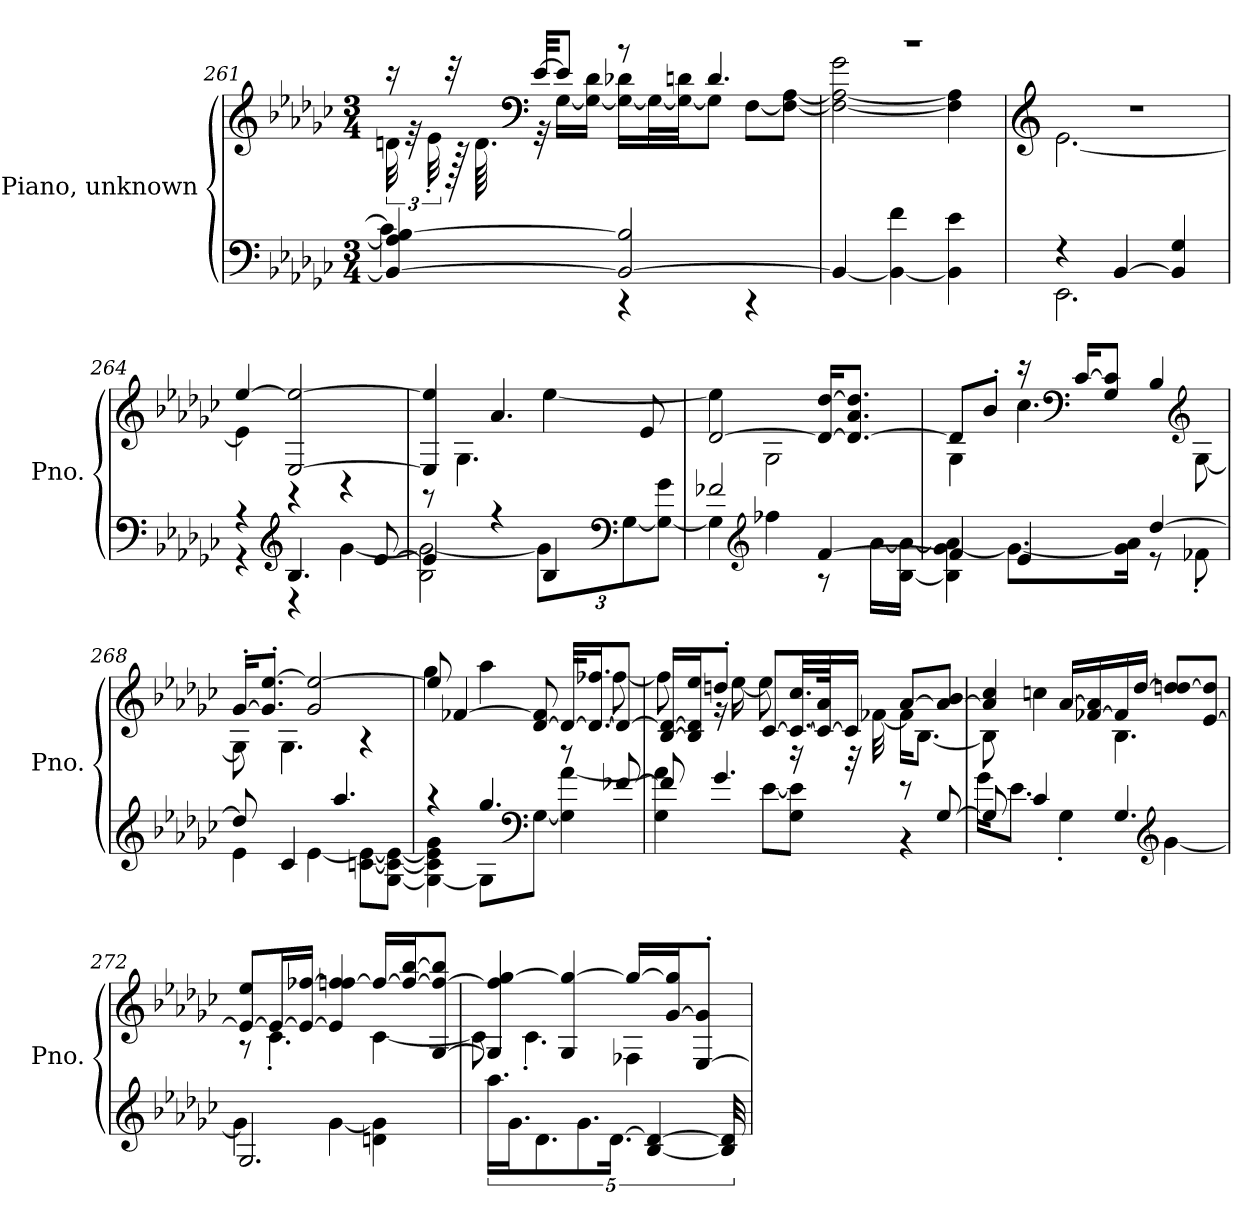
**kern	**kern
*part1	*part1
*staff2	*staff1
*I"Piano, unknown	*
*I'Pno.	*
!!LO:LB:g=z
*clefF4	*clefG2
*k[b-e-a-d-g-c-]	*k[b-e-a-d-g-c-]
*M3/4	*M3/4
=261	=261
*^	*^
4BB-/_ 4A-/] [4B-/	4c-\]	16r	48dn\
.	.	.	48r
.	.	.	48e-'\
.	.	32r	128r
.	.	.	64.d\
*	*	*clefF4	*
.	.	[32e-/KKL	32r
.	.	8e-/J]	[16G-\LL
.	.	.	16G-\_ 16d\JJ
2BB-/_ 2B-/]	4r	8r	16G-\_ 16d-X\LL
.	.	.	32G-\L_
.	.	.	32G-\_ 32dn\JJ
.	.	4.d/	8G-\J]
.	4r	.	[8F\L
.	.	.	8F\_ [8A-\J
*v	*v	*	*
=262	=262	=262
4BB-/_	2.r	2F\_ 2A-\_ 2g-\
4BB-\_ 4f\	.	.
4BB-\] 4e-\	.	4F\] 4A-\]
=263	=263	=263
*	*clefG2	*
*^	*	*
4r	2.EE-\	2.r	[2.e-\
[4BB-/	.	.	.
4BB-/] 4G-/	.	.	.
=264	=264	=264	=264
4r	4r	[4ee-/	4e-\]
*clefG2	*	*	*
4.B-/	4r	[2E-/ 2ee-/_	4r
.	[4g-\	.	4r
[8e-/	.	.	.
!!LO:LB:g=z	!!
=265	=265	=265	=265
4e-/]	2B-\ 2g-\_	4E-/] 4ee-/]	8r
.	.	.	4.G-\
4r	.	4.a-/	.
*	*Xbrackettup	*	*
4B-/	12g-\L]	.	[4ee-\
*clefF4	*	*	*
.	[12G-\	.	.
.	.	8e-/	.
.	12G-\_ 12g-\J	.	.
=266	=266	=266	=266
2f-X/	4G-\]	[2d-/	4ee-\]
*clefG2	*	*	*
.	4ff-X\	.	2G-\
[4f-/	8r	16d-/_ [16dd-/KL	.
.	.	8.d-/_ 8.a-/ 8.dd-/]J	.
.	[16a-\LL	.	.
.	[16B-\ 16a-\_JJ	.	.
=267	=267	=267	=267
4f-/]	4B-\] [4g-\ 4a-\]	8d-/L]	4G-\
.	.	8b-'/J	.
4e-/	8.g-\L_	16r	4.cc-\
*	*	*clefF4	*
.	.	[16c-/KL	.
.	.	8G-/ 8c-/]J	.
.	16g-\] 16a-\Jk	.	.
[4dd-/	8r	4B-/	.
*	*	*clefG2	*
.	8f-X'\	.	[8G-\
!!LO:LB:g=z	!!
=268	=268	=268	=268
8dd-/]	4e-\	[16g-'/KL	8G-\]
.	.	8.g-/]' [8.ee-/'J	.
4c-/	.	.	4.G-\
.	[4e-\	2g-/ 2ee-/_	.
4.aa-/	.	.	.
.	[8cn\ 8e-\_L	.	4r
.	[8G-\ 8c\_ 8e-\_J	.	.
=269	=269	=269	=269
4r	4G-\_ 4c\] 4e-\] 4g-\	8ee-/]	4gg-\
.	.	[4f-X/	.
4.gg-/	8G-\L]	.	4aa-\
*clefF4	*	*	*
.	[8G-\J	[8d-/ 8f-/]	.
.	4G-\] [4a-\	32d-/KLL_	8r
.	.	16.d-/_ 16.ff-X/J	.
[8f-X/	.	8d-/J_	[8ff-\
!!LO:PB:g=z	!!
=270	=270	=270	=270
8f-/]	4G-\ 4a-\]	[16B-/ 16d-/_LL	8ff-\]
.	.	16B-/] 16d-/] 16ee-/J	.
4.g-/	.	8ddn'/J	16r
.	.	.	[16ee-\
.	[8e-\L	[8c-/L	8ee-\]
.	8G-\ 8e-\]J	32.c-/_ 32.cc-/LL	16r
.	.	64c-/_ 64a-/JK	.
.	.	16c-/JJ]	32r
.	.	.	[32f-X\
8r	4r	[8a-/L	16f-\KL]
.	.	.	[8.B-\J
[8G-/	.	8a-/_ 8b-/J	.
=271	=271	=271	=271
8G-/]	16g-\KL	4a-/] 4cc-/	8B-\]
.	8.e-\J	.	.
4c-/	.	.	4ccn\
.	4G-'\	[16a-/LL	.
.	.	[16f-X/ 16a-/]	.
4.G-/	.	16f-/]	4.B-\
.	.	[16dd-/JJ	.
*clefG2	*	*	*
.	[4g-\	8dd-/] [8ddn/L	.
.	.	[8e-/ 8dd/]J	.
!!LO:LB:g=z	!!
=272	=272	=272	=272
2.G-/	4g-\]	8e-/_ 8ee-/L	8r
.	.	16e-/L_	4.c-'\
.	.	16e-/_ [16ff-X/JJ	.
.	[4g-\	4e-/] 4ff-/] [4ffn/	.
.	4dn\ 4g-\]	16ff/LL_	[4c-\
.	.	16ff/_ [16bb-/J	.
.	.	[8G-/ 8ff/_ 8bb-/]J	.
*v	*v	*	*
=273	=273	=273
*brackettup	*	*
20.aa-\LL	4G-/] 4ff/] [4gg-/	8c-\]
20.g-\J	.	.
.	.	4.c-'\
10.d-\	.	.
.	4G-/ 4gg-/_	.
10.g-\	.	.
[20.d-\Jk	.	.
.	16gg-/LL_	4F-X\
[5B-/ 5d-/_	.	.
.	[16g-/ 16gg-/]J	.
.	[8E-/' 8g-/]'J	.
40B-/] 40d-/]	.	.
*	*v	*v
=	=
*-	*-
